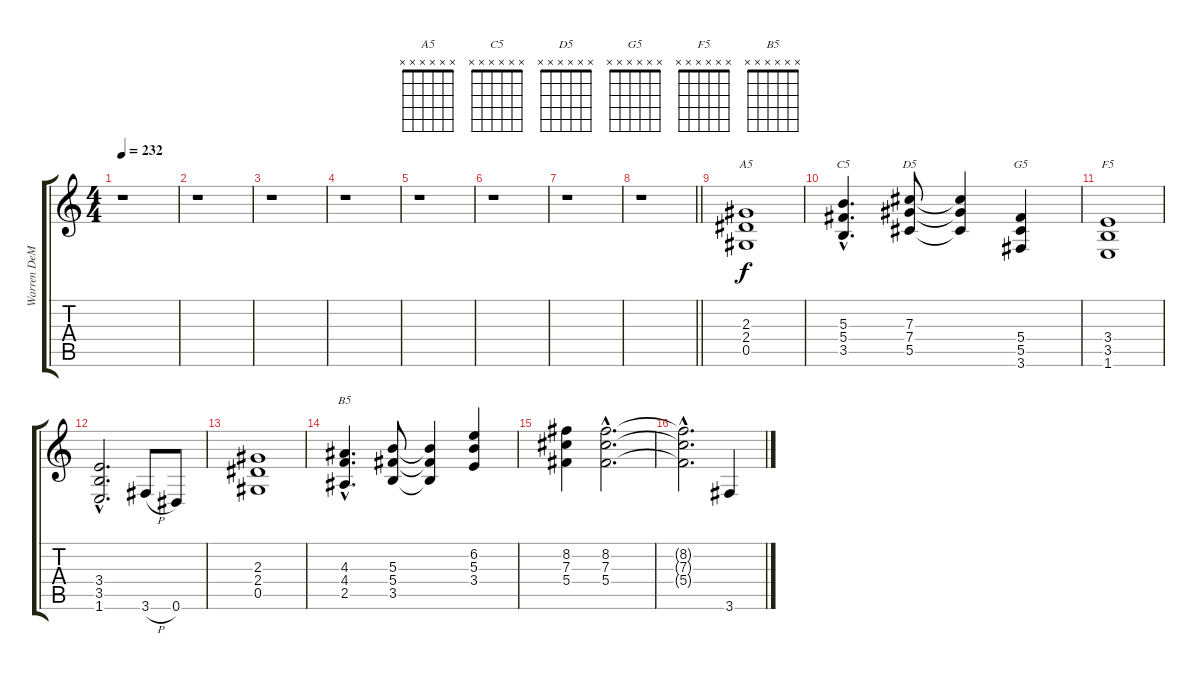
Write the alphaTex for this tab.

\track ("Warren DeMartini" "Warren DeM") {instrument distortionguitar}
\staff {score tabs}
\tuning (Eb4 Bb3 Gb3 Db3 Ab2 Eb2) {hide}
\chord ("A5" x x x x x x)
\chord ("C5" x x x x x x)
\chord ("D5" x x x x x x)
\chord ("G5" x x x x x x)
\chord ("F5" x x x x x x)
\chord ("B5" x x x x x x)
\ts (4 4)
\tempo 232
\clef g2
\ks c
r.1{dy f instrument distortionguitar} |
r.1 |
r.1 |
r.1 |
r.1 |
r.1 |
r.1 |
\barLineRight lightlight
r.1 |
(2.3 2.4 0.5).1{ch "A5"} |
(5.3{hac} 5.4{hac} 3.5{hac}).4{d ch "C5"} (7.3 7.4 5.5).8{ch "D5"} (7.3{t} 7.4{t} 5.5{t}).4 (5.4 5.5 3.6).4{ch "G5"} |
(3.4 3.5 1.6).1{ch "F5"} |
(3.4{hac} 3.5{hac} 1.6{hac}).2{d} 3.6{h}.8 0.6.8 |
(2.3 2.4 0.5).1 |
(4.3{hac} 4.4{hac} 2.5{hac}).4{d ch "B5"} (5.3 5.4 3.5).8 (5.3{t} 5.4{t} 3.5{t}).4 (6.2 5.3 3.4).4 |
(8.2 7.3 5.4).4 (8.2{hac} 7.3{hac} 5.4{hac}).2{d} |
(8.2{hac t} 7.3{hac t} 5.4{hac t}).2{d} 3.6.4
